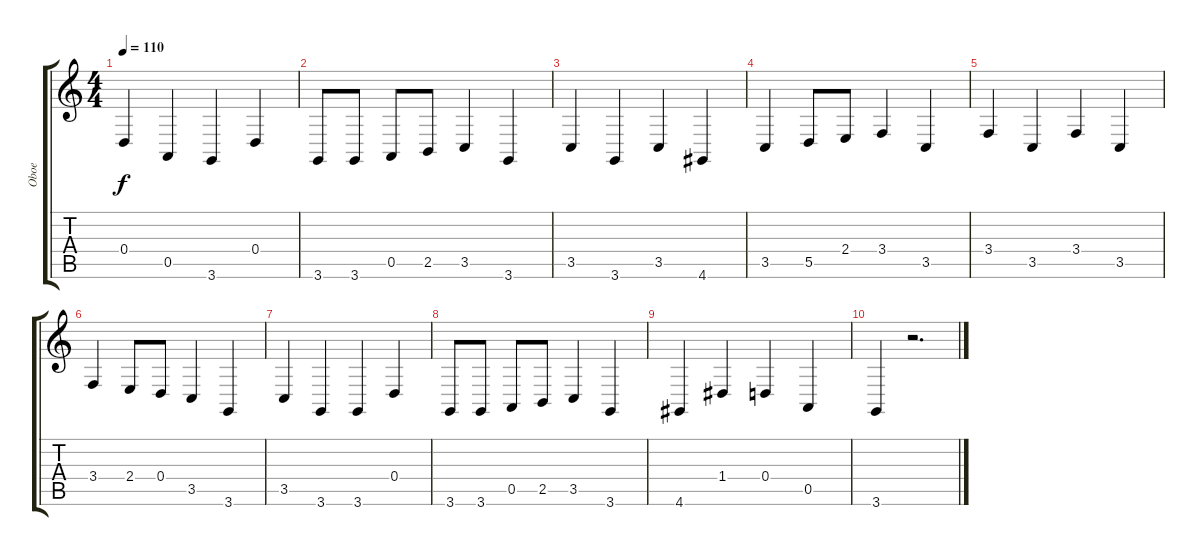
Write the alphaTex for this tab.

\track ("Oboe" "Oboe") {instrument oboe}
\staff {score tabs}
\tuning (E4 B3 G3 D3 A2 E2) {hide}
\ts (4 4)
\tempo 110
\clef g2
\ks c
0.4.4{dy f} 0.5.4 3.6.4 0.4.4 |
3.6.8 3.6.8 0.5.8 2.5.8 3.5.4 3.6.4 |
3.5.4 3.6.4 3.5.4 4.6.4 |
3.5.4 5.5.8 2.4.8 3.4.4 3.5.4 |
3.4.4 3.5.4 3.4.4 3.5.4 |
3.4.4 2.4.8 0.4.8 3.5.4 3.6.4 |
3.5.4 3.6.4 3.6.4 0.4.4 |
3.6.8 3.6.8 0.5.8 2.5.8 3.5.4 3.6.4 |
4.6.4 1.4.4 0.4.4 0.5.4 |
3.6.4 r.2{d}
